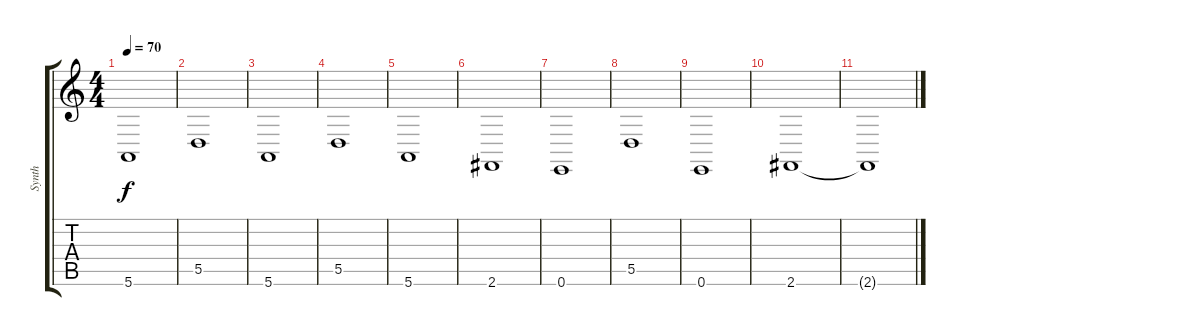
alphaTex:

\track ("Synth" "Synth") {instrument fx2soundtrack}
\staff {score tabs}
\tuning (E4 B3 G3 D3 A2 E2) {hide}
\ts (4 4)
\tempo 70
\clef g2
\ks c
5.6.1{dy f} |
5.5.1 |
5.6.1 |
5.5.1 |
5.6.1 |
2.6.1 |
0.6.1 |
5.5.1 |
0.6.1 |
2.6.1 |
2.6{t}.1
